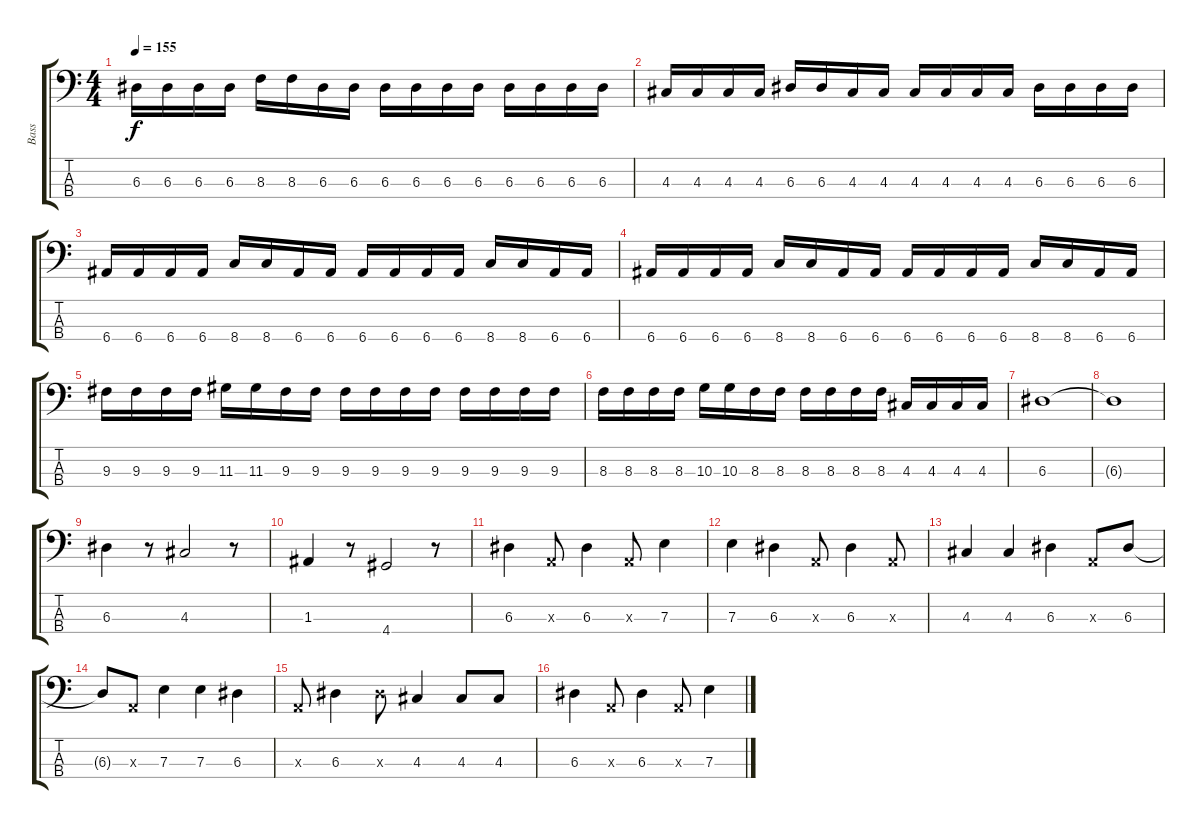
\track ("Bass" "Bass") {instrument electricbassfinger}
\staff {score tabs}
\tuning (G2 D2 A1 E1) {hide}
\ts (4 4)
\tempo 155
\clef f4
\ks c
6.3.16{dy f} 6.3.16 6.3.16 6.3.16 8.3.16 8.3.16 6.3.16 6.3.16 6.3.16 6.3.16 6.3.16 6.3.16 6.3.16 6.3.16 6.3.16 6.3.16 |
4.3.16 4.3.16 4.3.16 4.3.16 6.3.16 6.3.16 4.3.16 4.3.16 4.3.16 4.3.16 4.3.16 4.3.16 6.3.16 6.3.16 6.3.16 6.3.16 |
6.4.16 6.4.16 6.4.16 6.4.16 8.4.16 8.4.16 6.4.16 6.4.16 6.4.16 6.4.16 6.4.16 6.4.16 8.4.16 8.4.16 6.4.16 6.4.16 |
6.4.16 6.4.16 6.4.16 6.4.16 8.4.16 8.4.16 6.4.16 6.4.16 6.4.16 6.4.16 6.4.16 6.4.16 8.4.16 8.4.16 6.4.16 6.4.16 |
9.3.16 9.3.16 9.3.16 9.3.16 11.3.16 11.3.16 9.3.16 9.3.16 9.3.16 9.3.16 9.3.16 9.3.16 9.3.16 9.3.16 9.3.16 9.3.16 |
8.3.16 8.3.16 8.3.16 8.3.16 10.3.16 10.3.16 8.3.16 8.3.16 8.3.16 8.3.16 8.3.16 8.3.16 4.3.16 4.3.16 4.3.16 4.3.16 |
6.3.1 |
6.3{t}.1 |
6.3.4 r.8 4.3.2 r.8 |
1.3.4 r.8 4.4.2 r.8 |
6.3.4 0.3{x}.8 6.3.4 0.3{x}.8 7.3.4 |
7.3.4 6.3.4 0.3{x}.8 6.3.4 0.3{x}.8 |
4.3.4 4.3.4 6.3.4 0.3{x}.8 6.3.8 |
6.3{t}.8 0.3{x}.8 7.3.4 7.3.4 6.3.4 |
0.3{x}.8 6.3.4 6.3{x}.8 4.3.4 4.3.8 4.3.8 |
6.3.4 0.3{x}.8 6.3.4 0.3{x}.8 7.3.4
